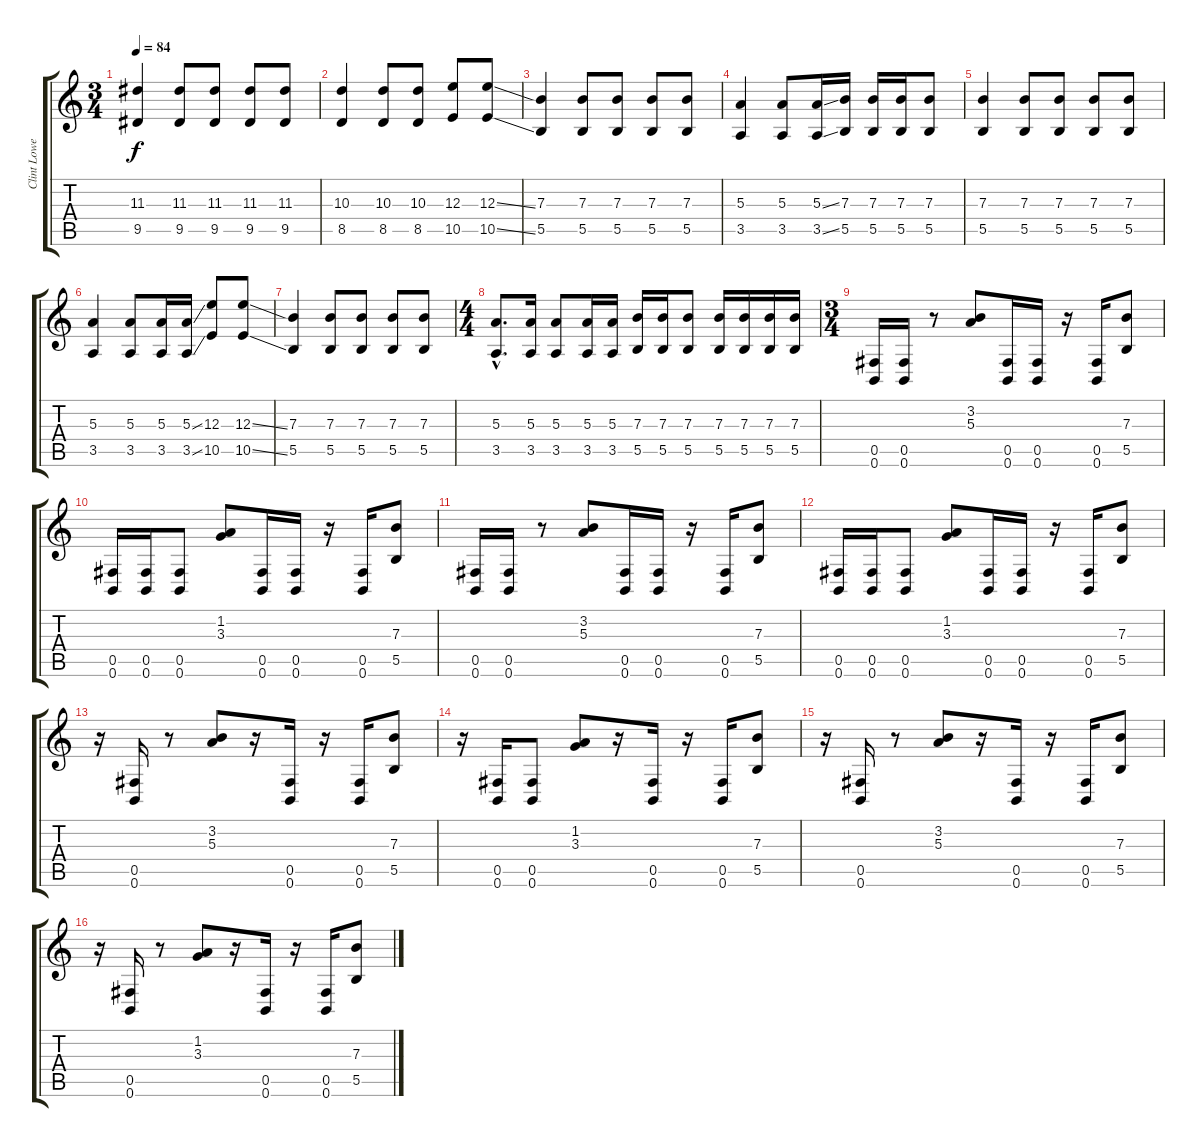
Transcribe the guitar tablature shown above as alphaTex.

\track ("Clint Lowery - Guitar" "Clint Lowe") {instrument distortionguitar}
\staff {score tabs}
\tuning (Db4 Ab3 E3 B2 Gb2 B1) {hide}
\ts (3 4)
\tempo 84
\clef g2
\ks c
(11.3 9.5).4{dy f} (11.3 9.5).8 (11.3 9.5).8 (11.3 9.5).8 (11.3 9.5).8 |
(10.3 8.5).4 (10.3 8.5).8 (10.3 8.5).8 (12.3 10.5).8 (12.3{ss} 10.5{ss}).8 |
(7.3 5.5).4 (7.3 5.5).8 (7.3 5.5).8 (7.3 5.5).8 (7.3 5.5).8 |
(5.3 3.5).4 (5.3 3.5).8 (5.3{ss} 3.5{ss}).16 (7.3 5.5).16 (7.3 5.5).16 (7.3 5.5).16 (7.3 5.5).8 |
(7.3 5.5).4 (7.3 5.5).8 (7.3 5.5).8 (7.3 5.5).8 (7.3 5.5).8 |
(5.3 3.5).4 (5.3 3.5).8 (5.3 3.5).16 (5.3{ss} 3.5{ss}).16 (12.3 10.5).8 (12.3{ss} 10.5{ss}).8 |
(7.3 5.5).4 (7.3 5.5).8 (7.3 5.5).8 (7.3 5.5).8 (7.3 5.5).8 |
\ts (4 4)
(5.3{hac} 3.5{hac}).8{d} (5.3 3.5).16 (5.3 3.5).8 (5.3 3.5).16 (5.3 3.5).16 (7.3 5.5).16 (7.3 5.5).16 (7.3 5.5).8 (7.3 5.5).16 (7.3 5.5).16 (7.3 5.5).16 (7.3 5.5).16 |
\ts (3 4)
(0.5 0.6).16 (0.5 0.6).16 r.8 (3.2 5.3).8 (0.5 0.6).16 (0.5 0.6).16 r.16 (0.5 0.6).16 (7.3 5.5).8 |
(0.5 0.6).16 (0.5 0.6).16 (0.5 0.6).8 (1.2 3.3).8 (0.5 0.6).16 (0.5 0.6).16 r.16 (0.5 0.6).16 (7.3 5.5).8 |
(0.5 0.6).16 (0.5 0.6).16 r.8 (3.2 5.3).8 (0.5 0.6).16 (0.5 0.6).16 r.16 (0.5 0.6).16 (7.3 5.5).8 |
(0.5 0.6).16 (0.5 0.6).16 (0.5 0.6).8 (1.2 3.3).8 (0.5 0.6).16 (0.5 0.6).16 r.16 (0.5 0.6).16 (7.3 5.5).8 |
r.16 (0.5 0.6).16 r.8 (3.2 5.3).8 r.16 (0.5 0.6).16 r.16 (0.5 0.6).16 (7.3 5.5).8 |
r.16 (0.5 0.6).16 (0.5 0.6).8 (1.2 3.3).8 r.16 (0.5 0.6).16 r.16 (0.5 0.6).16 (7.3 5.5).8 |
r.16 (0.5 0.6).16 r.8 (3.2 5.3).8 r.16 (0.5 0.6).16 r.16 (0.5 0.6).16 (7.3 5.5).8 |
r.16 (0.5 0.6).16 r.8 (1.2 3.3).8 r.16 (0.5 0.6).16 r.16 (0.5 0.6).16 (7.3 5.5).8
